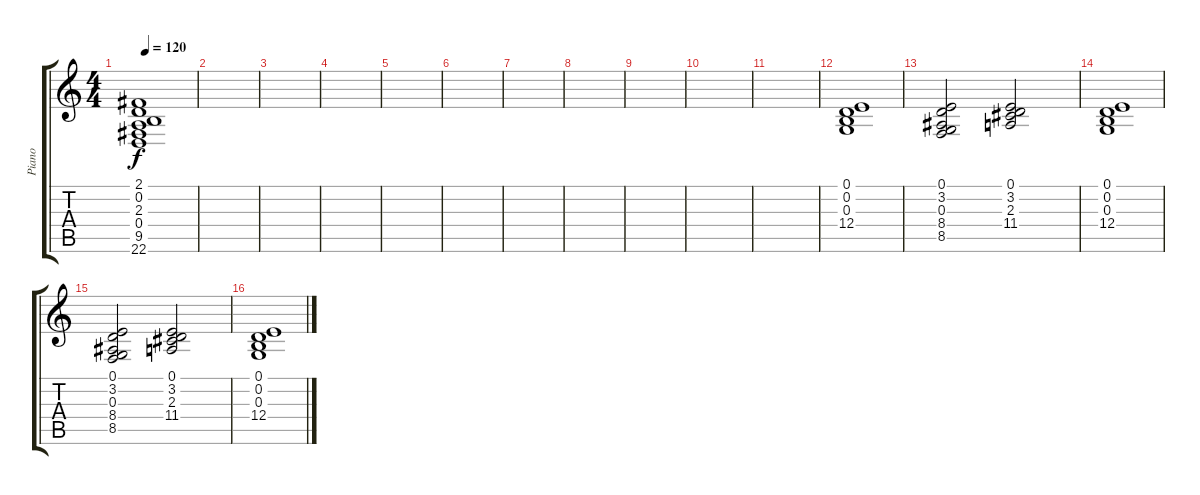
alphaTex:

\track ("Piano" "Piano") {instrument acousticgrandpiano}
\staff {score tabs}
\tuning (E4 B3 G3 D3 A2 E2) {hide}
\ts (4 4)
\tempo 120
\clef g2
\ks c
(2.1 0.2 2.3 0.4 9.5 22.6).1{dy f} |
|
|
|
|
|
|
|
|
|
|
(0.1 0.2 0.3 12.4).1 |
(0.1 3.2 0.3 8.4 8.5).2 (0.1 3.2 2.3 11.4).2 |
(0.1 0.2 0.3 12.4).1 |
(0.1 3.2 0.3 8.4 8.5).2 (0.1 3.2 2.3 11.4).2 |
(0.1 0.2 0.3 12.4).1
